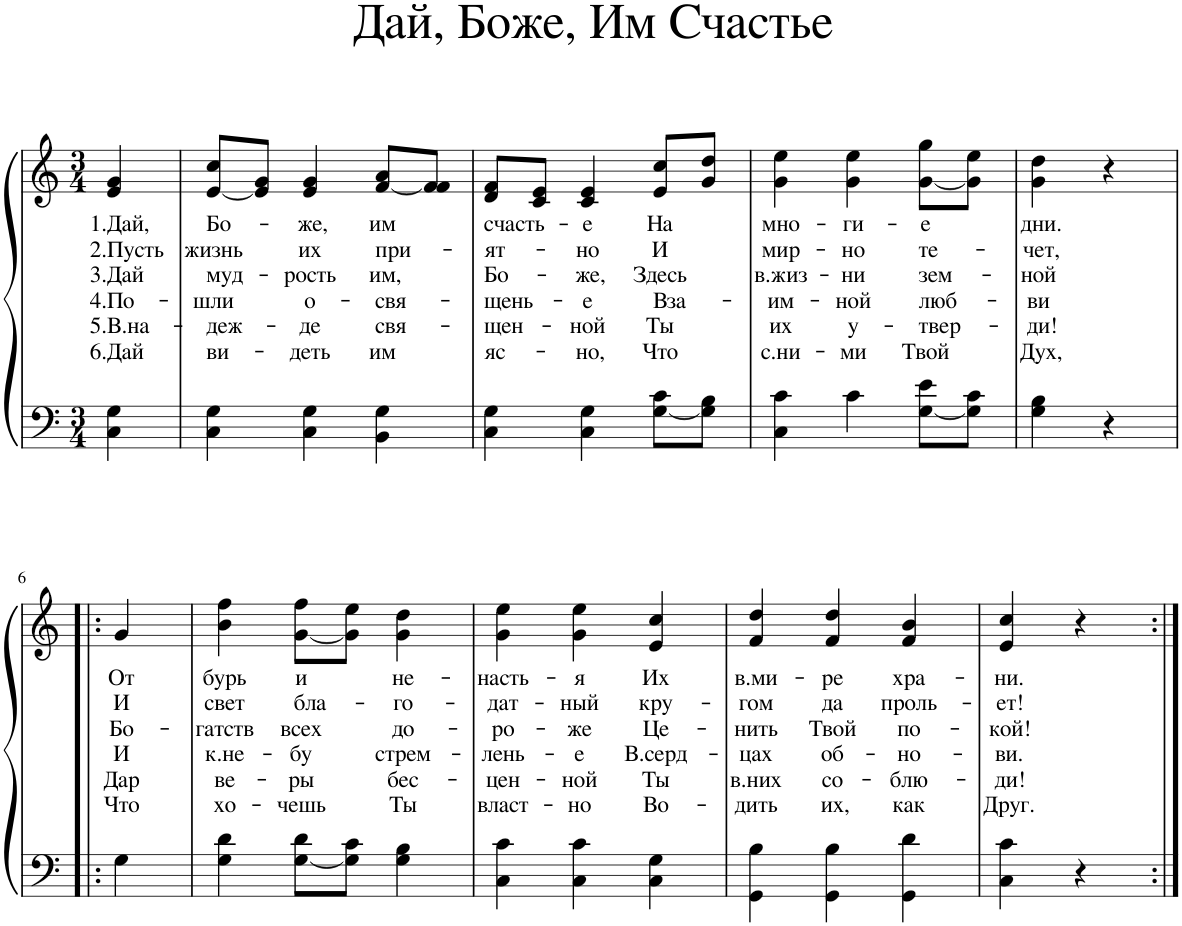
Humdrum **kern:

**kern	**kern	**text	**text	**text	**text	**text	**text
*part1	*part1	*part1	*part1	*part1	*part1	*part1	*part1
*staff2	*staff1	*staff1	*staff1	*staff1	*staff1	*staff1	*staff1
*I"Piano	*	*	*	*	*	*	*
*I'Pno.	*	*	*	*	*	*	*
*clefF4	*clefG2	*	*	*	*	*	*
*k[]	*k[]	*	*	*	*	*	*
*M3/4	*M3/4	*	*	*	*	*	*
=1	=1	=1	=1	=1	=1	=1	=1
!	!	!LO:LY:b	!LO:LY:b	!LO:LY:b	!LO:LY:b	!LO:LY:b	!LO:LY:b
4C\ 4G\	4e/ 4g/	1.Дай,	2.Пусть	3.Дай	4.По-	5.В.на-	6.Дай
=2	=2	=2	=2	=2	=2	=2	=2
!	!	!LO:LY:b	!LO:LY:b	!LO:LY:b	!LO:LY:b	!LO:LY:b	!LO:LY:b
4C\ 4G\	[8e/ 8cc/L	Бо-	жизнь	муд-	-шли	-деж-	ви-
.	8e/] 8g/J	.	.	.	.	.	.
!	!	!LO:LY:b	!LO:LY:b	!LO:LY:b	!LO:LY:b	!LO:LY:b	!LO:LY:b
4C\ 4G\	4e/ 4g/	-же,	их	-рость	о-	-де	-деть
!	!	!LO:LY:b	!LO:LY:b	!LO:LY:b	!LO:LY:b	!LO:LY:b	!LO:LY:b
4BB\ 4G\	[8f/ 8a/L	им	при-	им,	-свя-	свя-	им
.	8f/] 8f/J	.	.	.	.	.	.
=3	=3	=3	=3	=3	=3	=3	=3
!	!	!LO:LY:b	!LO:LY:b	!LO:LY:b	!LO:LY:b	!LO:LY:b	!LO:LY:b
4C\ 4G\	8d/ 8f/L	счасть-	-ят-	Бо-	-щень-	-щен-	яс-
.	8c/ 8e/J	.	.	.	.	.	.
!	!	!LO:LY:b	!LO:LY:b	!LO:LY:b	!LO:LY:b	!LO:LY:b	!LO:LY:b
4C\ 4G\	4c/ 4e/	-е	-но	-же,	-е	-ной	-но,
!	!	!LO:LY:b	!LO:LY:b	!LO:LY:b	!LO:LY:b	!LO:LY:b	!LO:LY:b
[8G\ 8c\L	8e/ 8cc/L	На	И	Здесь	Вза-	Ты	Что
8G\] 8B\J	8g/ 8dd/J	.	.	.	.	.	.
=4	=4	=4	=4	=4	=4	=4	=4
!	!	!LO:LY:b	!LO:LY:b	!LO:LY:b	!LO:LY:b	!LO:LY:b	!LO:LY:b
4C\ 4c\	4g\ 4ee\	мно-	мир-	в.жиз-	-им-	их	с.ни-
!	!	!LO:LY:b	!LO:LY:b	!LO:LY:b	!LO:LY:b	!LO:LY:b	!LO:LY:b
4c\	4g\ 4ee\	-ги-	-но	-ни	-ной	у-	-ми
!	!	!LO:LY:b	!LO:LY:b	!LO:LY:b	!LO:LY:b	!LO:LY:b	!LO:LY:b
[8G\ 8e\L	[8g\ 8gg\L	-е	те-	зем-	люб-	-твер-	Твой
8G\] 8c\J	8g\] 8ee\J	.	.	.	.	.	.
=5	=5	=5	=5	=5	=5	=5	=5
!	!	!LO:LY:b	!LO:LY:b	!LO:LY:b	!LO:LY:b	!LO:LY:b	!LO:LY:b
4G\ 4B\	4g\ 4dd\	дни.	-чет,	-ной	-ви	-ди!	Дух,
4r	4r	.	.	.	.	.	.
!!LO:LB:g=z
=6!|:	=6!|:	=6!|:	=6!|:	=6!|:	=6!|:	=6!|:	=6!|:
!	!	!LO:LY:b	!LO:LY:b	!LO:LY:b	!LO:LY:b	!LO:LY:b	!LO:LY:b
4G\	4g/	От	И	Бо-	И	Дар	Что
=7	=7	=7	=7	=7	=7	=7	=7
!	!	!LO:LY:b	!LO:LY:b	!LO:LY:b	!LO:LY:b	!LO:LY:b	!LO:LY:b
4G\ 4d\	4b\ 4ff\	бурь	свет	-гатств	к.не-	ве-	хо-
!	!	!LO:LY:b	!LO:LY:b	!LO:LY:b	!LO:LY:b	!LO:LY:b	!LO:LY:b
[8G\ 8d\L	[8g\ 8ff\L	и	бла-	всех	-бу	-ры	-чешь
8G\] 8c\J	8g\] 8ee\J	.	.	.	.	.	.
!	!	!LO:LY:b	!LO:LY:b	!LO:LY:b	!LO:LY:b	!LO:LY:b	!LO:LY:b
4G\ 4B\	4g\ 4dd\	не-	-го-	до-	стрем-	бес-	Ты
=8	=8	=8	=8	=8	=8	=8	=8
!	!	!LO:LY:b	!LO:LY:b	!LO:LY:b	!LO:LY:b	!LO:LY:b	!LO:LY:b
4C\ 4c\	4g\ 4ee\	-насть-	-дат-	-ро-	-лень-	-цен-	власт-
!	!	!LO:LY:b	!LO:LY:b	!LO:LY:b	!LO:LY:b	!LO:LY:b	!LO:LY:b
4C\ 4c\	4g\ 4ee\	-я	-ный	-же	-е	-ной	-но
!	!	!LO:LY:b	!LO:LY:b	!LO:LY:b	!LO:LY:b	!LO:LY:b	!LO:LY:b
4C\ 4G\	4e/ 4cc/	Их	кру-	Це-	В.серд-	Ты	Во-
=9	=9	=9	=9	=9	=9	=9	=9
!	!	!LO:LY:b	!LO:LY:b	!LO:LY:b	!LO:LY:b	!LO:LY:b	!LO:LY:b
4GG\ 4B\	4f/ 4dd/	в.ми-	-гом	-нить	-цах	в.них	-дить
!	!	!LO:LY:b	!LO:LY:b	!LO:LY:b	!LO:LY:b	!LO:LY:b	!LO:LY:b
4GG\ 4B\	4f/ 4dd/	-ре	да	Твой	об-	со-	их,
!	!	!LO:LY:b	!LO:LY:b	!LO:LY:b	!LO:LY:b	!LO:LY:b	!LO:LY:b
4GG\ 4d\	4f/ 4b/	хра-	проль-	по-	-но-	-блю-	как
=10	=10	=10	=10	=10	=10	=10	=10
!	!	!LO:LY:b	!LO:LY:b	!LO:LY:b	!LO:LY:b	!LO:LY:b	!LO:LY:b
4C\ 4c\	4e/ 4cc/	-ни.	-ет!	-кой!	-ви.	-ди!	Друг.
4r	4r	.	.	.	.	.	.
=:|!	=:|!	=:|!	=:|!	=:|!	=:|!	=:|!	=:|!
*-	*-	*-	*-	*-	*-	*-	*-
